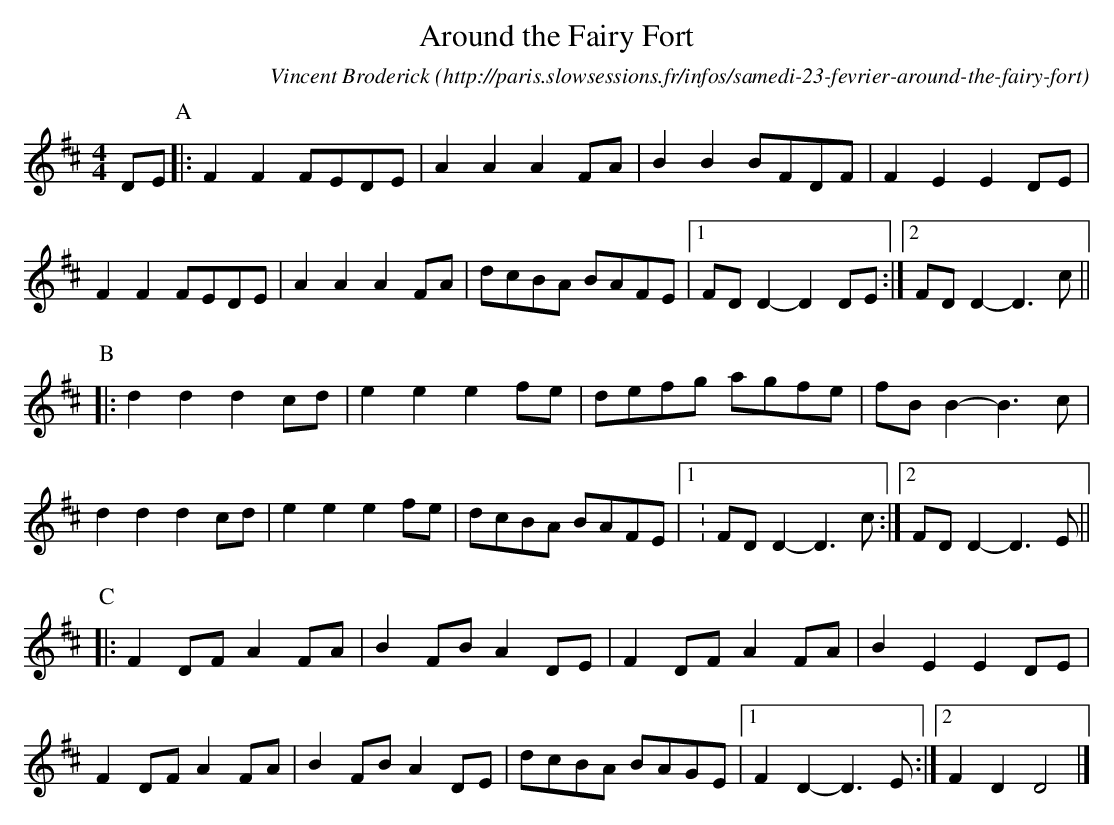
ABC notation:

X:1
T:Around the Fairy Fort
O:http://paris.slowsessions.fr/infos/samedi-23-fevrier-around-the-fairy-fort
M:4/4
L:1/8
O:Ireland
C:Vincent Broderick
K:D
DE\
P:A
|:F2F2 FEDE|A2A2 A2FA|B2B2 BFDF|F2E2 E2DE|
  F2F2 FEDE|A2A2 A2FA|dcBA BAFE|1FDD2-D2DE:|2FDD2-D3c||
P:B
|:d2d2 d2cd|e2e2 e2fe|defg agfe|fBB2-B3c|
  d2d2 d2cd|e2e2 e2fe|dcBA BAFE|1:FDD2-D3c:|2FDD2-D3E||
P:C
|:F2DF A2FA|B2FB A2DE|F2DF A2FA|B2E2 E2DE|
  F2DF A2FA|B2FB A2DE|dcBA BAGE|1F2D2-D3E:|2F2D2 D4|]
